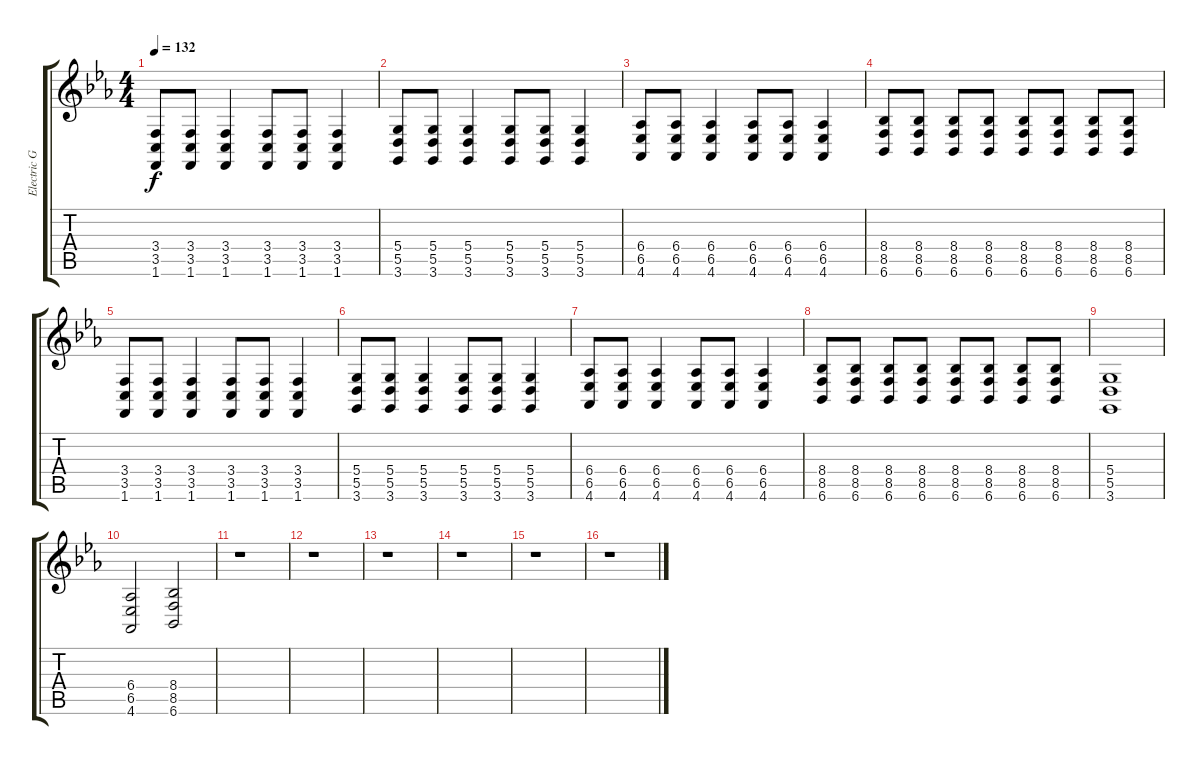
\track ("Electric Guitar" "Electric G") {instrument violin}
\staff {score tabs}
\tuning (E4 B3 G3 D3 A2 E2) {hide}
\ts (4 4)
\tempo 132
\clef g2
\ks eb
(3.4 3.5 1.6).8{dy f} (3.4 3.5 1.6).8 (3.4 3.5 1.6).4 (3.4 3.5 1.6).8 (3.4 3.5 1.6).8 (3.4 3.5 1.6).4 |
(5.4 5.5 3.6).8 (5.4 5.5 3.6).8 (5.4 5.5 3.6).4 (5.4 5.5 3.6).8 (5.4 5.5 3.6).8 (5.4 5.5 3.6).4 |
(6.4 6.5 4.6).8 (6.4 6.5 4.6).8 (6.4 6.5 4.6).4 (6.4 6.5 4.6).8 (6.4 6.5 4.6).8 (6.4 6.5 4.6).4 |
(8.4 8.5 6.6).8 (8.4 8.5 6.6).8 (8.4 8.5 6.6).8 (8.4 8.5 6.6).8 (8.4 8.5 6.6).8 (8.4 8.5 6.6).8 (8.4 8.5 6.6).8 (8.4 8.5 6.6).8 |
(3.4 3.5 1.6).8 (3.4 3.5 1.6).8 (3.4 3.5 1.6).4 (3.4 3.5 1.6).8 (3.4 3.5 1.6).8 (3.4 3.5 1.6).4 |
(5.4 5.5 3.6).8 (5.4 5.5 3.6).8 (5.4 5.5 3.6).4 (5.4 5.5 3.6).8 (5.4 5.5 3.6).8 (5.4 5.5 3.6).4 |
(6.4 6.5 4.6).8 (6.4 6.5 4.6).8 (6.4 6.5 4.6).4 (6.4 6.5 4.6).8 (6.4 6.5 4.6).8 (6.4 6.5 4.6).4 |
(8.4 8.5 6.6).8 (8.4 8.5 6.6).8 (8.4 8.5 6.6).8 (8.4 8.5 6.6).8 (8.4 8.5 6.6).8 (8.4 8.5 6.6).8 (8.4 8.5 6.6).8 (8.4 8.5 6.6).8 |
(5.4 5.5 3.6).1 |
(6.4 6.5 4.6).2 (8.4 8.5 6.6).2 |
r.1 |
r.1 |
r.1 |
r.1 |
r.1 |
r.1
